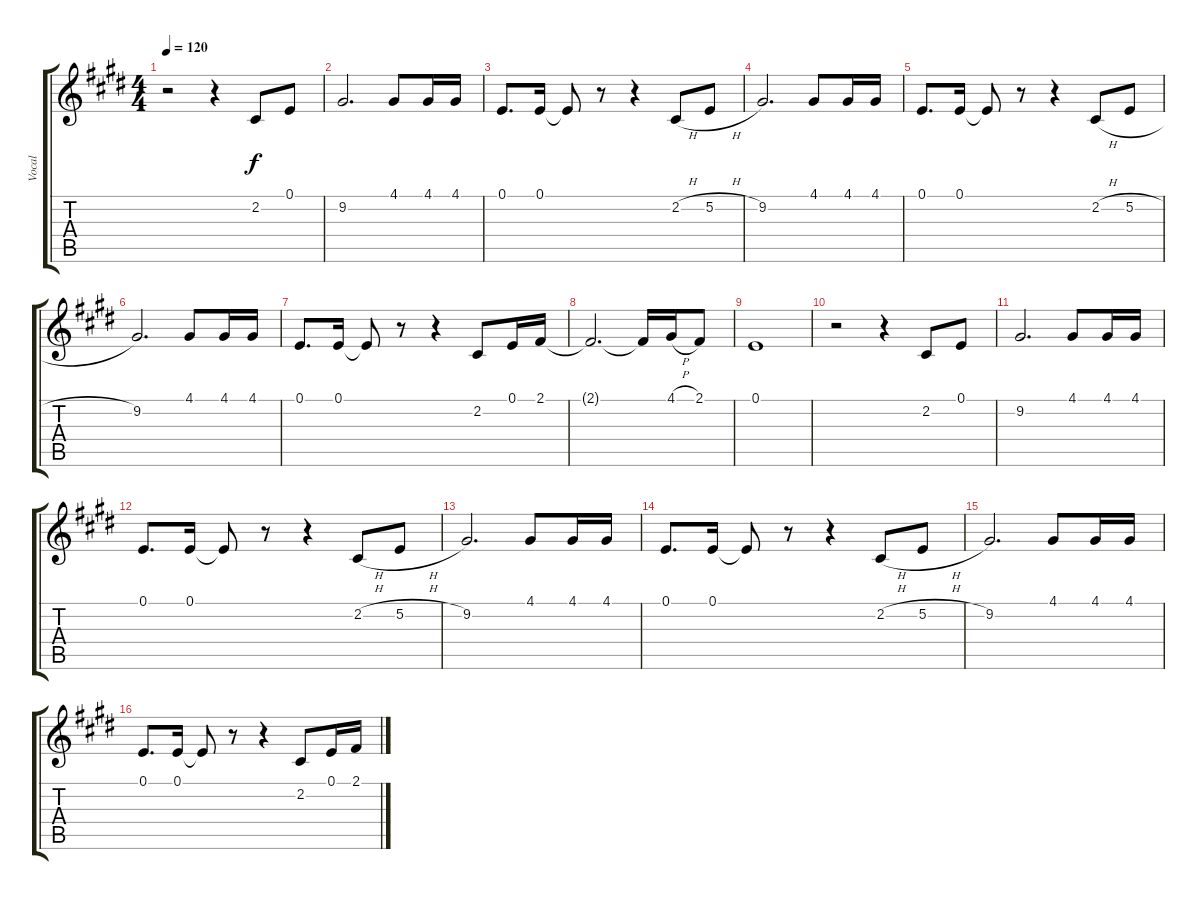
\track ("Vocal" "Vocal") {instrument lead2sawtooth}
\staff {score tabs}
\tuning (E4 B3 G3 D3 A2 E2) {hide}
\ts (4 4)
\tempo 120
\clef g2
\ks e
r.2{dy f} r.4 2.2.8 0.1.8 |
9.2.2{d} 4.1.8 4.1.16 4.1.16 |
0.1.8{d} 0.1.16 0.1{t}.8 r.8 r.4 2.2{h}.8 5.2{h}.8 |
9.2.2{d} 4.1.8 4.1.16 4.1.16 |
0.1.8{d} 0.1.16 0.1{t}.8 r.8 r.4 2.2{h}.8 5.2{h}.8 |
9.2.2{d} 4.1.8 4.1.16 4.1.16 |
0.1.8{d} 0.1.16 0.1{t}.8 r.8 r.4 2.2.8 0.1.16 2.1.16 |
2.1{t}.2{d} 2.1{t}.16 4.1{h}.16 2.1.8 |
0.1.1 |
r.2 r.4 2.2.8 0.1.8 |
9.2.2{d} 4.1.8 4.1.16 4.1.16 |
0.1.8{d} 0.1.16 0.1{t}.8 r.8 r.4 2.2{h}.8 5.2{h}.8 |
9.2.2{d volume 0} 4.1.8 4.1.16 4.1.16 |
0.1.8{d} 0.1.16 0.1{t}.8 r.8 r.4 2.2{h}.8 5.2{h}.8 |
9.2.2{d} 4.1.8 4.1.16 4.1.16 |
0.1.8{d} 0.1.16 0.1{t}.8 r.8 r.4 2.2.8 0.1.16 2.1.16
